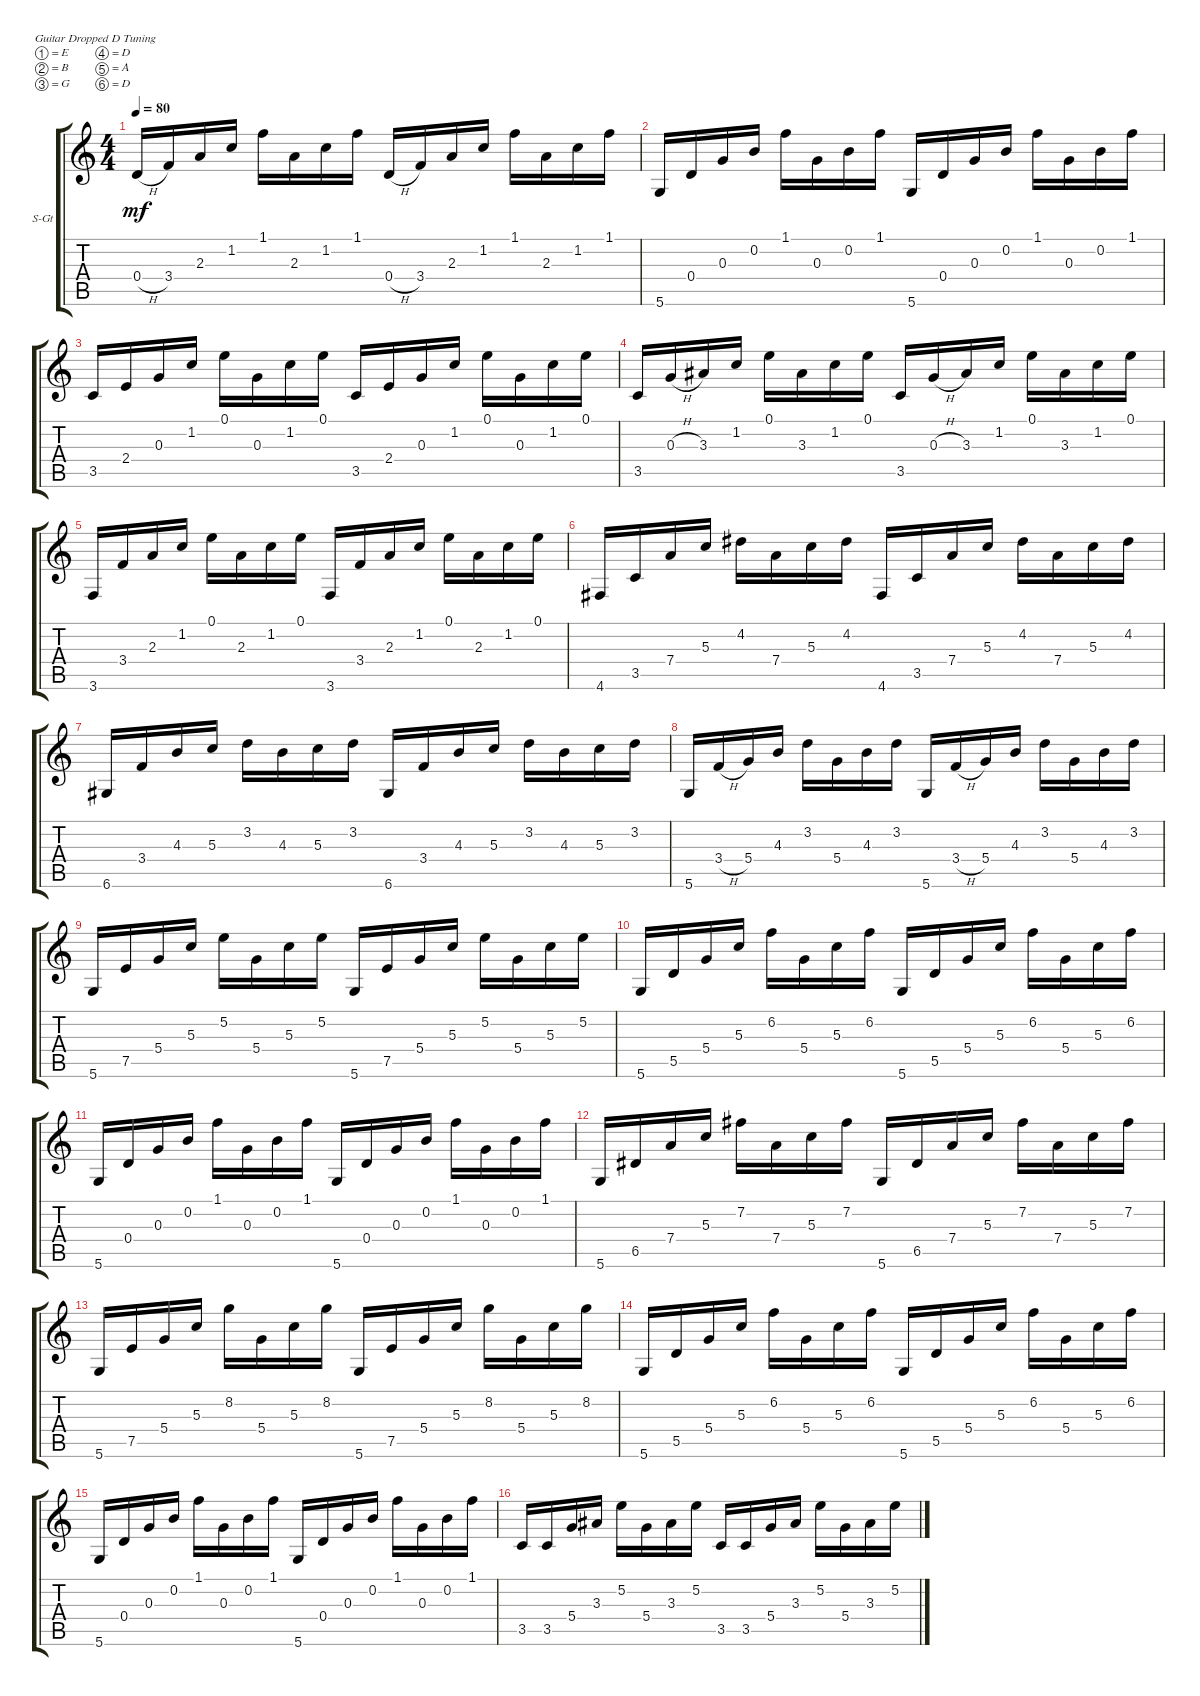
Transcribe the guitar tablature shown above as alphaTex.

\defaultSystemsLayout 4
\bracketExtendMode groupsimilarinstruments
\firstSystemTrackNameOrientation horizontal
\otherSystemsTrackNameOrientation horizontal
\track ("Steel Guitar" "S-Gt") {instrument acousticguitarsteel}
\staff {score tabs}
\tuning (E4 B3 G3 D3 A2 D2)
\ts (4 4)
\tempo 80
\clef g2
\ks c
0.4{h}.16{dy mf} 3.4.16 2.3.16 1.2.16 1.1.16 2.3.16 1.2.16 1.1.16 0.4{h}.16 3.4.16 2.3.16 1.2.16 1.1.16 2.3.16 1.2.16 1.1.16 |
5.6.16 0.4.16 0.3.16 0.2.16 1.1.16 0.3.16 0.2.16 1.1.16 5.6.16 0.4.16 0.3.16 0.2.16 1.1.16 0.3.16 0.2.16 1.1.16 |
\scale
0.569417 3.5.16 2.4.16 0.3.16 1.2.16 0.1.16 0.3.16 1.2.16 0.1.16 3.5.16 2.4.16 0.3.16 1.2.16 0.1.16 0.3.16 1.2.16 0.1.16 |
\scale
0.430019 3.5.16 0.3{h}.16 3.3.16 1.2.16 0.1.16 3.3.16 1.2.16 0.1.16 3.5.16 0.3{h}.16 3.3.16 1.2.16 0.1.16 3.3.16 1.2.16 0.1.16 |
\scale
0.477114 3.6.16 3.4.16 2.3.16 1.2.16 0.1.16 2.3.16 1.2.16 0.1.16 3.6.16 3.4.16 2.3.16 1.2.16 0.1.16 2.3.16 1.2.16 0.1.16 |
\scale
0.52296 4.6.16 3.5.16 7.4.16 5.3.16 4.2.16 7.4.16 5.3.16 4.2.16 4.6.16 3.5.16 7.4.16 5.3.16 4.2.16 7.4.16 5.3.16 4.2.16 |
6.6.16 3.4.16 4.3.16 5.3.16 3.2.16 4.3.16 5.3.16 3.2.16 6.6.16 3.4.16 4.3.16 5.3.16 3.2.16 4.3.16 5.3.16 3.2.16 |
5.6.16 3.4{h}.16 5.4.16 4.3.16 3.2.16 5.4.16 4.3.16 3.2.16 5.6.16 3.4{h}.16 5.4.16 4.3.16 3.2.16 5.4.16 4.3.16 3.2.16 |
5.6.16 7.5.16 5.4.16 5.3.16 5.2.16 5.4.16 5.3.16 5.2.16 5.6.16 7.5.16 5.4.16 5.3.16 5.2.16 5.4.16 5.3.16 5.2.16 |
5.6.16 5.5.16 5.4.16 5.3.16 6.2.16 5.4.16 5.3.16 6.2.16 5.6.16 5.5.16 5.4.16 5.3.16 6.2.16 5.4.16 5.3.16 6.2.16 |
\scale
0.485531 5.6.16 0.4.16 0.3.16 0.2.16 1.1.16 0.3.16 0.2.16 1.1.16 5.6.16 0.4.16 0.3.16 0.2.16 1.1.16 0.3.16 0.2.16 1.1.16 |
5.6.16 6.5.16 7.4.16 5.3.16 7.2.16 7.4.16 5.3.16 7.2.16 5.6.16 6.5.16 7.4.16 5.3.16 7.2.16 7.4.16 5.3.16 7.2.16 |
5.6.16 7.5.16 5.4.16 5.3.16 8.2.16 5.4.16 5.3.16 8.2.16 5.6.16 7.5.16 5.4.16 5.3.16 8.2.16 5.4.16 5.3.16 8.2.16 |
5.6.16 5.5.16 5.4.16 5.3.16 6.2.16 5.4.16 5.3.16 6.2.16 5.6.16 5.5.16 5.4.16 5.3.16 6.2.16 5.4.16 5.3.16 6.2.16 |
5.6.16 0.4.16 0.3.16 0.2.16 1.1.16 0.3.16 0.2.16 1.1.16 5.6.16 0.4.16 0.3.16 0.2.16 1.1.16 0.3.16 0.2.16 1.1.16 |
3.5.16 3.5.16 5.4.16 3.3.16 5.2.16 5.4.16 3.3.16 5.2.16 3.5.16 3.5.16 5.4.16 3.3.16 5.2.16 5.4.16 3.3.16 5.2.16
